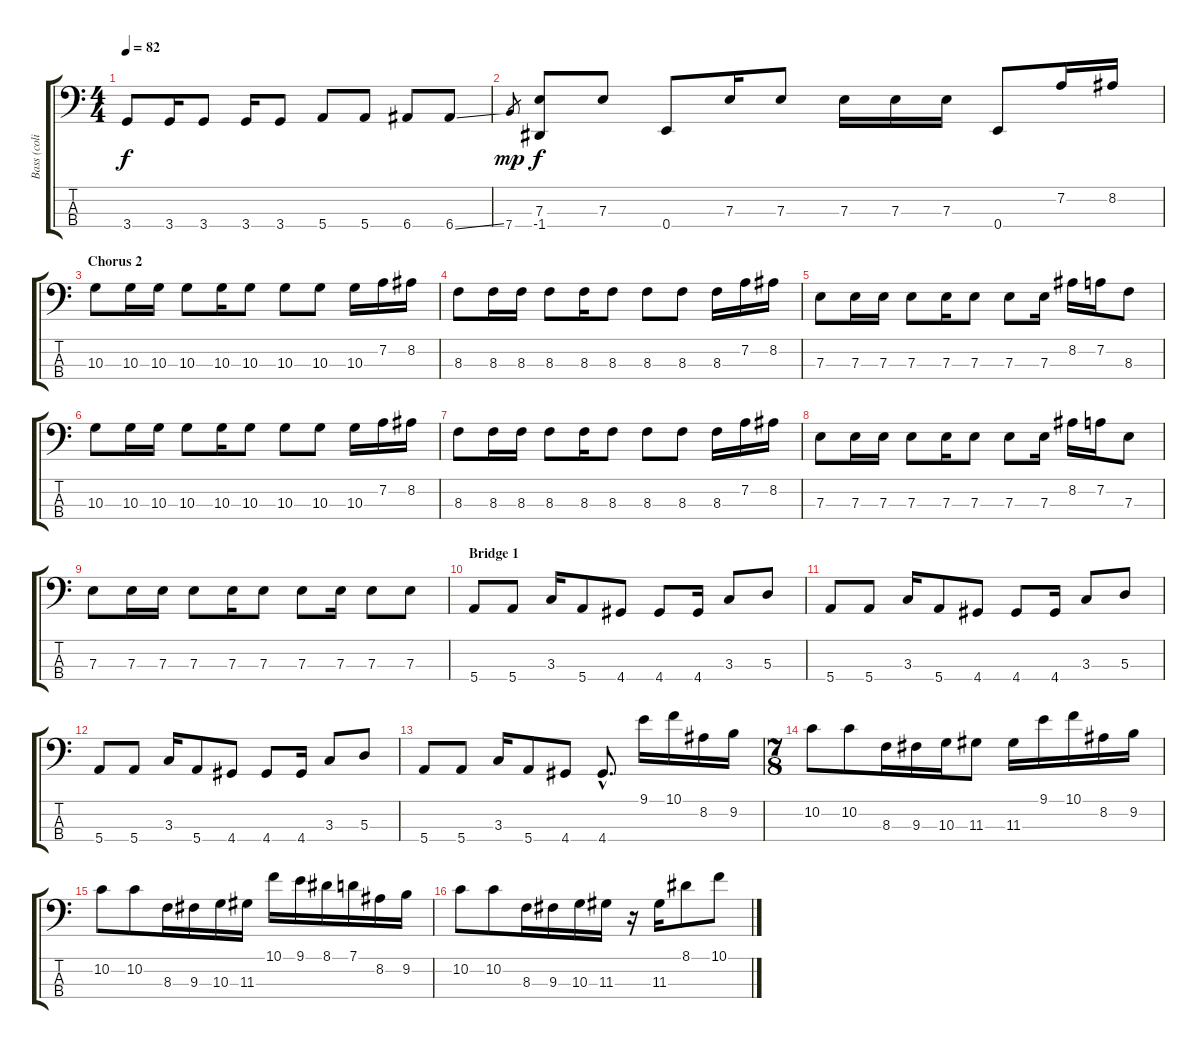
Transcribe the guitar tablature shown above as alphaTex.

\track ("Bass (colin)" "Bass (coli") {instrument electricbassfinger}
\staff {score tabs}
\tuning (G2 D2 A1 E1) {hide}
\ts (4 4)
\tempo 82
\clef f4
\ks c
3.4.8{dy f} 3.4.16 3.4.8 3.4.16 3.4.8 5.4.8 5.4.8 6.4.8 6.4{ss}.8 |
7.4.8{gr dy mp} (7.3 -1.4).8{dy f} 7.3.8 0.4.8 7.3.16 7.3.8 7.3.16 7.3.16 7.3.16 0.4.8 7.2.16 8.2.16 |
\section ("" "Chorus 2")
10.3.8 10.3.16 10.3.16 10.3.8 10.3.16 10.3.8 10.3.8 10.3.8 10.3.16 7.2.16 8.2.16 |
8.3.8 8.3.16 8.3.16 8.3.8 8.3.16 8.3.8 8.3.8 8.3.8 8.3.16 7.2.16 8.2.16 |
7.3.8 7.3.16 7.3.16 7.3.8 7.3.16 7.3.8 7.3.8 7.3.16 8.2.16 7.2.16 8.3.8 |
10.3.8 10.3.16 10.3.16 10.3.8 10.3.16 10.3.8 10.3.8 10.3.8 10.3.16 7.2.16 8.2.16 |
8.3.8 8.3.16 8.3.16 8.3.8 8.3.16 8.3.8 8.3.8 8.3.8 8.3.16 7.2.16 8.2.16 |
7.3.8 7.3.16 7.3.16 7.3.8 7.3.16 7.3.8 7.3.8 7.3.16 8.2.16 7.2.16 7.3.8 |
7.3.8 7.3.16 7.3.16 7.3.8 7.3.16 7.3.8 7.3.8 7.3.16 7.3.8 7.3.8 |
\section ("" "Bridge 1")
5.4.8 5.4.8 3.3.16 5.4.8 4.4.8 4.4.8 4.4.16 3.3.8 5.3.8 |
5.4.8 5.4.8 3.3.16 5.4.8 4.4.8 4.4.8 4.4.16 3.3.8 5.3.8 |
5.4.8 5.4.8 3.3.16 5.4.8 4.4.8 4.4.8 4.4.16 3.3.8 5.3.8 |
5.4.8 5.4.8 3.3.16 5.4.8 4.4.8 4.4{hac}.8{d} 9.1.16 10.1.16 8.2.16 9.2.16 |
\ts (7 8)
10.2.8 10.2.8 8.3.16 9.3.16 10.3.16 11.3.8 11.3.16 9.1.16 10.1.16 8.2.16 9.2.16 |
10.2.8 10.2.8 8.3.16 9.3.16 10.3.16 11.3.16 10.1.16 9.1.16 8.1.16 7.1.16 8.2.16 9.2.16 |
10.2.8 10.2.8 8.3.16 9.3.16 10.3.16 11.3.16 r.16 11.3.16 8.1.8 10.1.8
